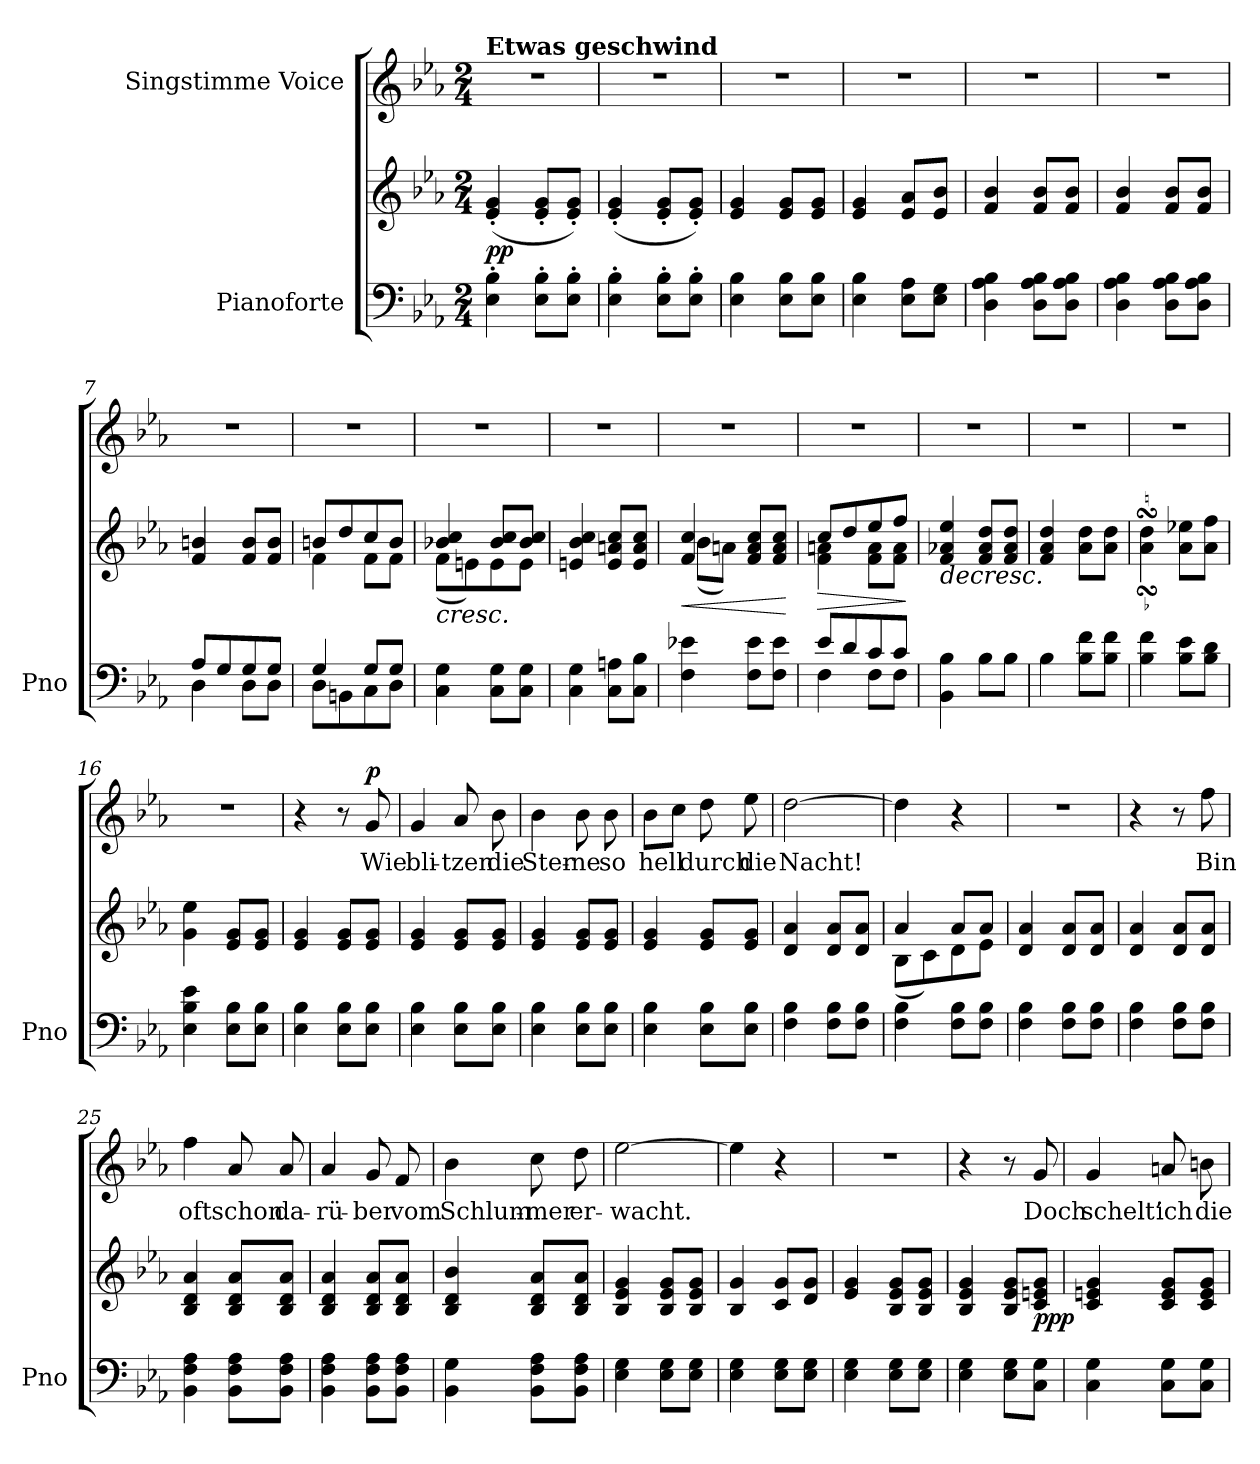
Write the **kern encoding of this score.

**kern	**kern	**dynam	**kern	**text	**dynam
*part2	*part2	*part2	*part1	*part1	*part1
*staff3	*staff2	*staff2/3	*staff1	*staff1	*staff1
*I"Pianoforte	*	*	*I"Singstimme                       Voice	*	*
*I'Pno	*	*	*	*	*
*clefF4	*clefG2	*	*clefG2	*	*
*k[b-e-a-]	*k[b-e-a-]	*	*k[b-e-a-]	*	*
*M2/4	*M2/4	*	*M2/4	*	*
=1	=1	=1	=1	=1	=1
!	!	!	!LO:TX:a:B:t=Etwas geschwind	!	!
!	!	!LO:DY:b	!	!	!
4E-\' 4B-\'	(4e-/' 4g/'	pp	2r	.	.
8E-\' 8B-\'L	8e-/' 8g/'L	.	.	.	.
8E-\' 8B-\'J	8e-/' 8g/'J)	.	.	.	.
=2	=2	=2	=2	=2	=2
4E-\' 4B-\'	(4e-/' 4g/'	.	2r	.	.
8E-\' 8B-\'L	8e-/' 8g/'L	.	.	.	.
8E-\' 8B-\'J	8e-/' 8g/'J)	.	.	.	.
=3	=3	=3	=3	=3	=3
4E-\ 4B-\	4e-/ 4g/	.	2r	.	.
8E-\ 8B-\L	8e-/ 8g/L	.	.	.	.
8E-\ 8B-\J	8e-/ 8g/J	.	.	.	.
=4	=4	=4	=4	=4	=4
4E-\ 4B-\	4e-/ 4g/	.	2r	.	.
8E-\ 8A-\L	8e-/ 8a-/L	.	.	.	.
8E-\ 8G\J	8e-/ 8b-/J	.	.	.	.
=5	=5	=5	=5	=5	=5
4D\ 4A-\ 4B-\	4f/ 4b-/	.	2r	.	.
8D\ 8A-\ 8B-\L	8f/ 8b-/L	.	.	.	.
8D\ 8A-\ 8B-\J	8f/ 8b-/J	.	.	.	.
=6	=6	=6	=6	=6	=6
4D\ 4A-\ 4B-\	4f/ 4b-/	.	2r	.	.
8D\ 8A-\ 8B-\L	8f/ 8b-/L	.	.	.	.
8D\ 8A-\ 8B-\J	8f/ 8b-/J	.	.	.	.
=7	=7	=7	=7	=7	=7
*^	*	*	*	*	*
8A-/L	4D\	4f/ 4bn/	.	2r	.	.
8G/	.	.	.	.	.	.
8G/	8D\L	8f/ 8b/L	.	.	.	.
8G/J	8D\J	8f/ 8b/J	.	.	.	.
=8	=8	=8	=8	=8	=8	=8
*	*	*^	*	*	*	*
4G/	8D\L	8bn/L	4f\	.	2r	.	.
.	8BBn\	8dd/	.	.	.	.	.
8G/L	8C\	8cc/	8f\L	.	.	.	.
8G/J	8D\J	8b/J	8f\J	.	.	.	.
=9	=9	=9	=9	=9	=9	=9	=9
!	!	!LO:TX:b:i:t=cresc.	!	!	!	!	!
*v	*v	*	*	*	*	*	*
4C\ 4G\	4b-X/ 4cc/	(8f\L	.	2r	.	.
.	.	8en\)	.	.	.	.
8C\ 8G\L	8b-/ 8cc/L	8e\	.	.	.	.
8C\ 8G\J	8b-/ 8cc/J	8e\J	.	.	.	.
*	*v	*v	*	*	*	*
=10	=10	=10	=10	=10	=10
4C\ 4G\	4en/ 4b-/ 4cc/	.	2r	.	.
8C\ 8An\L	8e/ 8an/ 8cc/L	.	.	.	.
8C\ 8B-\J	8e/ 8a/ 8cc/J	.	.	.	.
=11	=11	=11	=11	=11	=11
!	!	!LO:HP:b	!	!	!
*	*^	*	*	*	*
4F\ 4e-X\	4f/ 4cc/	(8b-\L	<	2r	.	.
.	.	8an\J)	.	.	.	.
8F\ 8e-\L	8f/ 8a/ 8cc/L	4ryy	.	.	.	.
8F\ 8e-\J	8f/ 8a/ 8cc/J	.	.	.	.	.
*	*v	*v	*	*	*	*
.	.	[	.	.	.
=12	=12	=12	=12	=12	=12
*^	*	*	*	*	*
!	!	!	!LO:HP:b	!	!	!
*	*	*^	*	*	*	*
8e-/L	4F\	8cc/L	4f\ 4an\	>	2r	.	.
8d/	.	8dd/	.	.	.	.	.
8c/	8F\L	8ee-/	8f\ 8a\L	.	.	.	.
8c/J	8F\J	8ff/J	8f\ 8a\J	.	.	.	.
*v	*v	*	*	*	*	*	*
*	*v	*v	*	*	*	*
.	.	]	.	.	.
=13	=13	=13	=13	=13	=13
!	!LO:TX:b:i:t=decresc.	!	!	!	!
4BB-\ 4B-\	4f/ 4a-X/ 4ee-/	.	2r	.	.
8B-\L	8f/ 8a-/ 8dd/L	.	.	.	.
8B-\J	8f/ 8a-/ 8dd/J	.	.	.	.
=14	=14	=14	=14	=14	=14
4B-\	4f/ 4a-/ 4dd/	.	2r	.	.
8B-\ 8f\L	8a-\ 8dd\L	.	.	.	.
8B-\ 8f\J	8a-\ 8dd\J	.	.	.	.
=15	=15	=15	=15	=15	=15
4B-\ 4f\	4a-\sSSS 4dd\sSSS	.	2r	.	.
8B-\ 8e-\L	8a-\ 8ee-\L	.	.	.	.
8B-\ 8d\J	8a-\ 8ff\J	.	.	.	.
=16	=16	=16	=16	=16	=16
4E-\ 4B-\ 4e-\	4g\ 4ee-\	.	2r	.	.
8E-\ 8B-\L	8e-/ 8g/L	.	.	.	.
8E-\ 8B-\J	8e-/ 8g/J	.	.	.	.
=17	=17	=17	=17	=17	=17
4E-\ 4B-\	4e-/ 4g/	.	4r	.	.
8E-\ 8B-\L	8e-/ 8g/L	.	8r	.	.
!	!	!	!	!	!LO:DY:a
8E-\ 8B-\J	8e-/ 8g/J	.	8g/	Wie	p
=18	=18	=18	=18	=18	=18
4E-\ 4B-\	4e-/ 4g/	.	4g/	bli-	.
8E-\ 8B-\L	8e-/ 8g/L	.	8a-/	-tzen	.
8E-\ 8B-\J	8e-/ 8g/J	.	8b-\	die	.
=19	=19	=19	=19	=19	=19
4E-\ 4B-\	4e-/ 4g/	.	4b-\	Ster-	.
8E-\ 8B-\L	8e-/ 8g/L	.	8b-\	-ne	.
8E-\ 8B-\J	8e-/ 8g/J	.	8b-\	so	.
=20	=20	=20	=20	=20	=20
4E-\ 4B-\	4e-/ 4g/	.	8b-\L	hell	.
.	.	.	8cc\J	.	.
8E-\ 8B-\L	8e-/ 8g/L	.	8dd\	durch	.
8E-\ 8B-\J	8e-/ 8g/J	.	8ee-\	die	.
=21	=21	=21	=21	=21	=21
4F\ 4B-\	4d/ 4a-/	.	[2dd\	-Nacht!	.
8F\ 8B-\L	8d/ 8a-/L	.	.	.	.
8F\ 8B-\J	8d/ 8a-/J	.	.	.	.
=22	=22	=22	=22	=22	=22
*	*^	*	*	*	*
4F\ 4B-\	4a-/	(8B-\L	.	4dd\]	.	.
.	.	8c\)	.	.	.	.
8F\ 8B-\L	8a-/L	8d\	.	4r	.	.
8F\ 8B-\J	8a-/J	8e-\J	.	.	.	.
*	*v	*v	*	*	*	*
=23	=23	=23	=23	=23	=23
4F\ 4B-\	4d/ 4a-/	.	2r	.	.
8F\ 8B-\L	8d/ 8a-/L	.	.	.	.
8F\ 8B-\J	8d/ 8a-/J	.	.	.	.
=24	=24	=24	=24	=24	=24
4F\ 4B-\	4d/ 4a-/	.	4r	.	.
8F\ 8B-\L	8d/ 8a-/L	.	8r	.	.
8F\ 8B-\J	8d/ 8a-/J	.	8ff\	Bin	.
=25	=25	=25	=25	=25	=25
4BB-\ 4F\ 4A-\	4B-/ 4d/ 4a-/	.	4ff\	oft	.
8BB-\ 8F\ 8A-\L	8B-/ 8d/ 8a-/L	.	8a-/	schon	.
8BB-\ 8F\ 8A-\J	8B-/ 8d/ 8a-/J	.	8a-/	da-	.
=26	=26	=26	=26	=26	=26
4BB-\ 4F\ 4A-\	4B-/ 4d/ 4a-/	.	4a-/	-rü-	.
8BB-\ 8F\ 8A-\L	8B-/ 8d/ 8a-/L	.	8g/	-ber	.
8BB-\ 8F\ 8A-\J	8B-/ 8d/ 8a-/J	.	8f/	vom	.
=27	=27	=27	=27	=27	=27
4BB-\ 4G\	4B-/ 4d/ 4b-/	.	4b-\	Schlum-	.
8BB-\ 8F\ 8A-\L	8B-/ 8d/ 8a-/L	.	8cc\	-mer	.
8BB-\ 8F\ 8A-\J	8B-/ 8d/ 8a-/J	.	8dd\	er-	.
=28	=28	=28	=28	=28	=28
4E-\ 4G\	4B-/ 4e-/ 4g/	.	[2ee-\	-wacht.	.
8E-\ 8G\L	8B-/ 8e-/ 8g/L	.	.	.	.
8E-\ 8G\J	8B-/ 8e-/ 8g/J	.	.	.	.
=29	=29	=29	=29	=29	=29
4E-\ 4G\	4B-/ 4g/	.	4ee-\]	.	.
8E-\ 8G\L	8c/ 8g/L	.	4r	.	.
8E-\ 8G\J	8d/ 8g/J	.	.	.	.
=30	=30	=30	=30	=30	=30
4E-\ 4G\	4e-/ 4g/	.	2r	.	.
8E-\ 8G\L	8B-/ 8e-/ 8g/L	.	.	.	.
8E-\ 8G\J	8B-/ 8e-/ 8g/J	.	.	.	.
=31	=31	=31	=31	=31	=31
4E-\ 4G\	4B-/ 4e-/ 4g/	.	4r	.	.
8E-\ 8G\L	8B-/ 8e-/ 8g/L	.	8r	.	.
!	!	!LO:DY:b	!	!	!
8C\ 8G\J	8c/ 8en/ 8g/J	ppp	8g/	Doch	.
=32	=32	=32	=32	=32	=32
4C\ 4G\	4c/ 4en/ 4g/	.	4g/	schelt’	.
8C\ 8G\L	8c/ 8e/ 8g/L	.	8an/	ich	.
8C\ 8G\J	8c/ 8e/ 8g/J	.	8bn\	die	.
=	=	=	=	=	=
*-	*-	*-	*-	*-	*-
